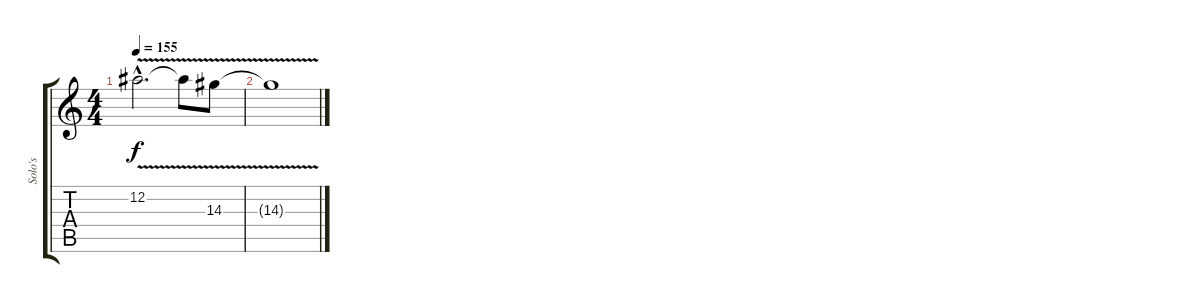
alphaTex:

\track ("Solo's" "Solo's") {instrument distortionguitar}
\staff {score tabs}
\tuning (Eb4 Bb3 Gb3 Db3 Ab2 Eb2) {hide}
\ts (4 4)
\tempo 155
\clef g2
\ks c
12.2{v hac}.2{d dy f} 12.2{t}.8 14.3{v}.8 |
14.3{t}.1
